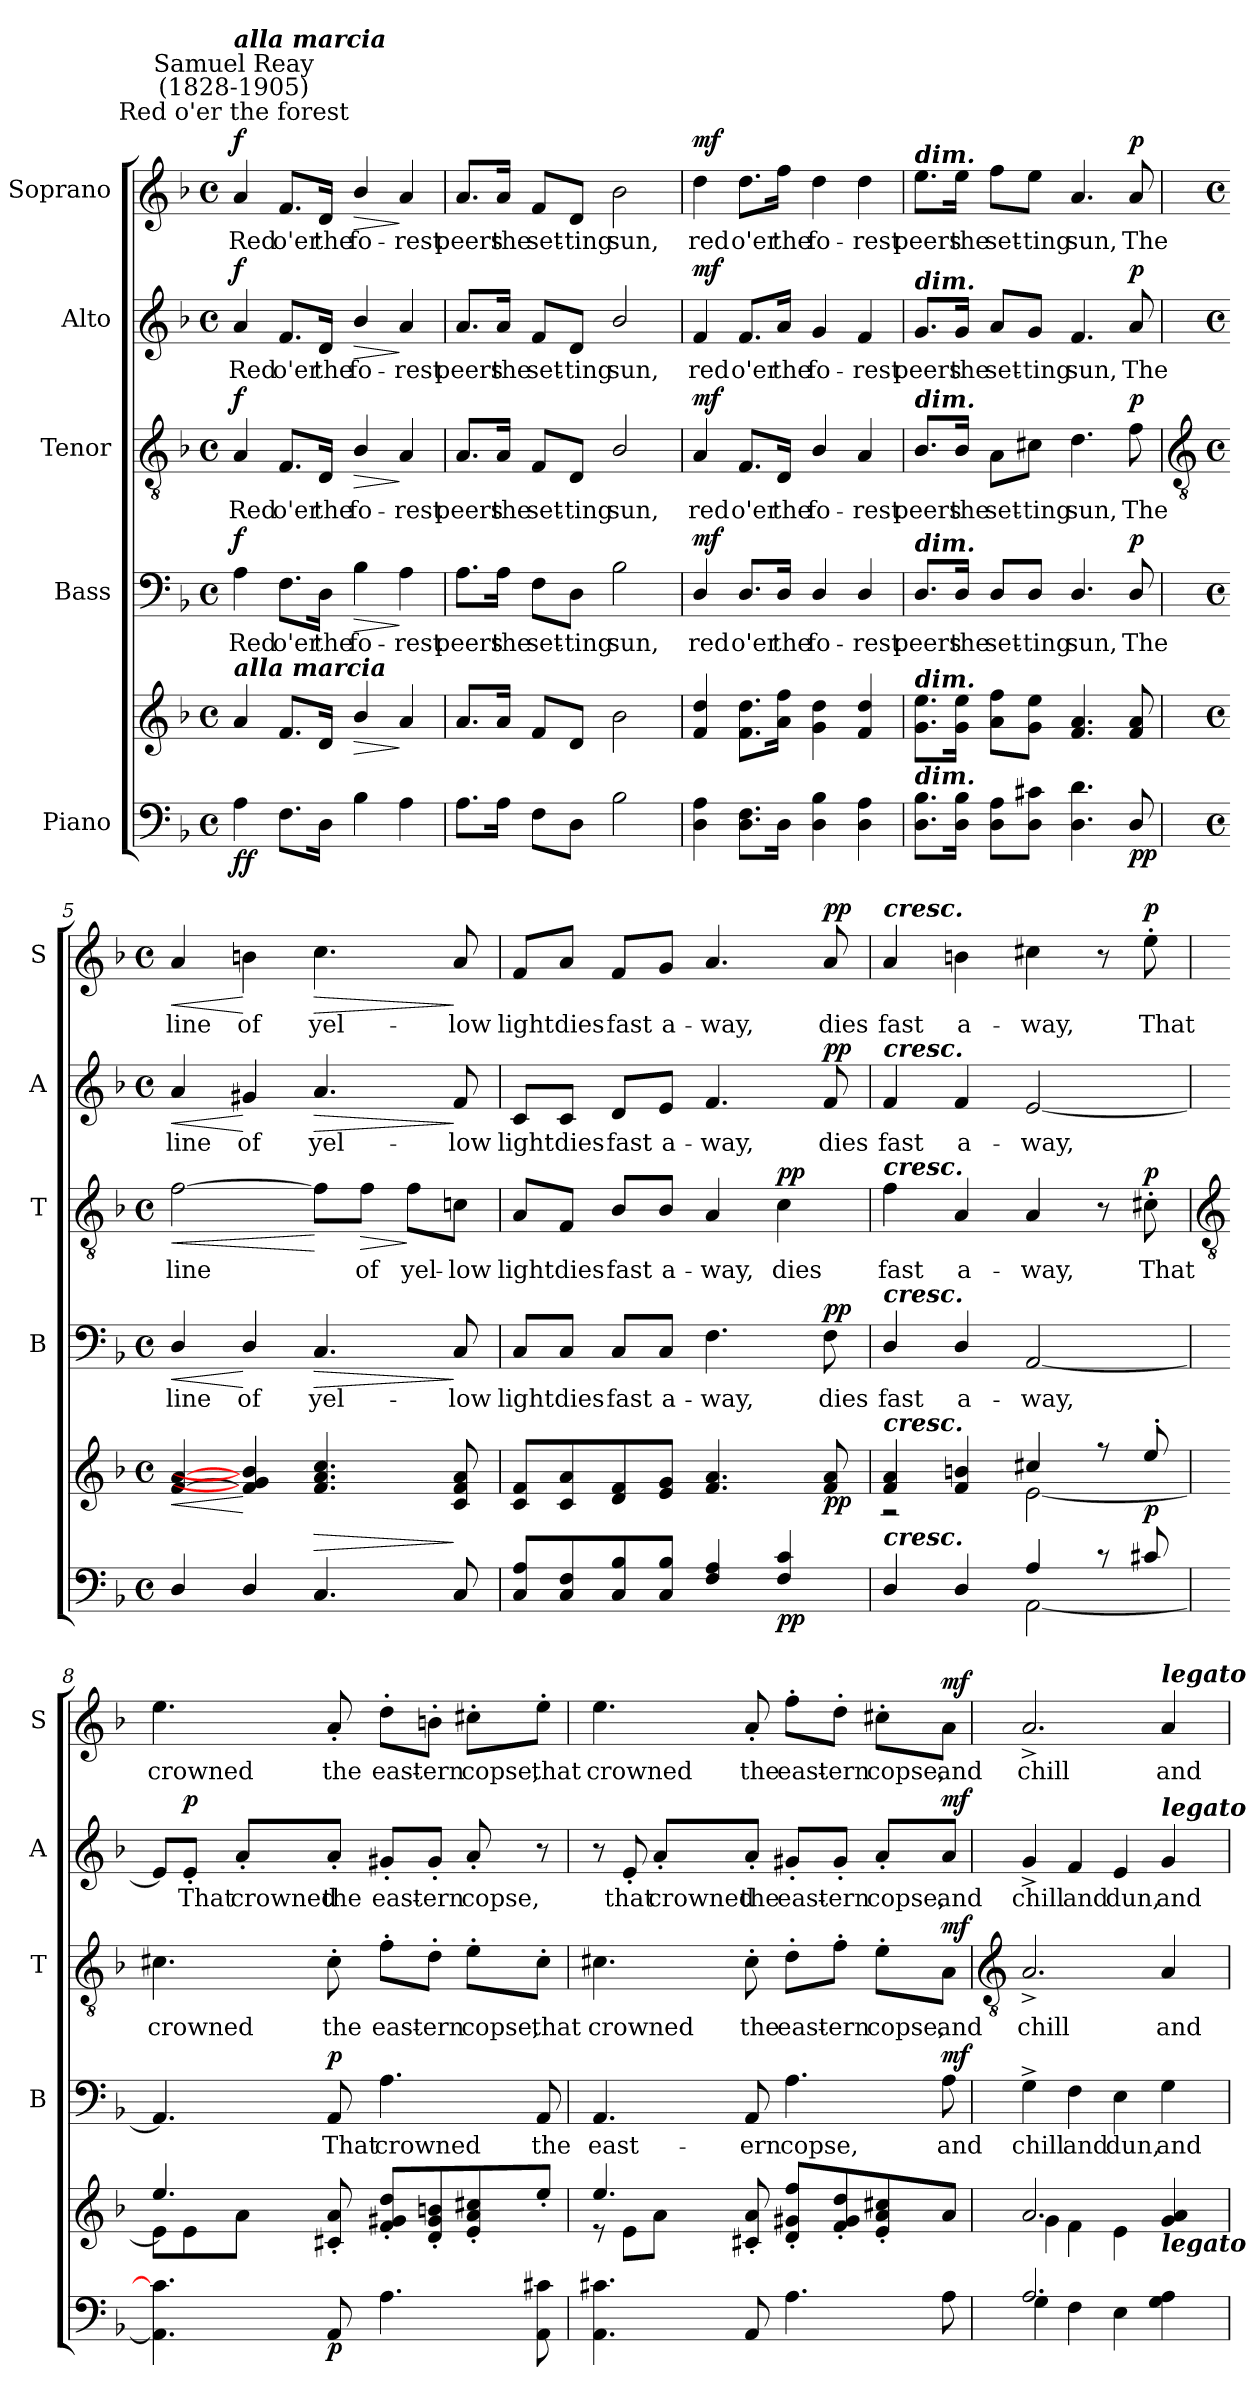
**kern	**kern	**dynam	**kern	**text	**dynam	**kern	**text	**dynam	**kern	**text	**dynam	**kern	**text	**dynam
*part5	*part5	*part5	*part4	*part4	*part4	*part3	*part3	*part3	*part2	*part2	*part2	*part1	*part1	*part1
*staff6	*staff5	*staff5/6	*staff4	*staff4	*staff4	*staff3	*staff3	*staff3	*staff2	*staff2	*staff2	*staff1	*staff1	*staff1
*I"Piano	*	*	*I"Bass	*	*	*I"Tenor	*	*	*I"Alto	*	*	*I"Soprano	*	*
*	*	*	*I'B	*	*	*I'T	*	*	*I'A	*	*	*I'S	*	*
*clefF4	*clefG2	*	*clefF4	*	*	*clefGv2	*	*	*clefG2	*	*	*clefG2	*	*
*k[b-]	*k[b-]	*	*k[b-]	*	*	*k[b-]	*	*	*k[b-]	*	*	*k[b-]	*	*
*F:	*F:	*	*F:	*	*	*F:	*	*	*F:	*	*	*F:	*	*
*M4/4	*M4/4	*	*M4/4	*	*	*M4/4	*	*	*M4/4	*	*	*M4/4	*	*
*met(c)	*met(c)	*	*met(c)	*	*	*met(c)	*	*	*met(c)	*	*	*met(c)	*	*
*MM92	*MM92	*	*MM92	*	*	*MM92	*	*	*MM92	*	*	*MM92	*	*
=1	=1	=1	=1	=1	=1	=1	=1	=1	=1	=1	=1	=1	=1	=1
!	!	!	!	!	!	!	!	!	!	!	!	!LO:TX:a:cj:t=Red o'er the forest	!	!
!	!	!	!	!	!	!	!	!	!	!	!	!LO:TX:a:cj:t=Samuel Reay\n(1828-1905)	!	!
!	!	!	!	!	!	!	!	!	!	!	!	!LO:TX:a:Bi:t=alla marcia	!	!
!	!LO:TX:a:Bi:t=alla marcia	!	!	!	!	!	!	!	!	!	!	!	!	!
!	!	!LO:DY:b=2	!	!LO:LY:b	!	!	!LO:LY:b	!	!	!LO:LY:b	!	!	!LO:LY:b	!
!	!	!LO:DY:n=1:b	!	!	!LO:DY:b	!	!	!LO:DY:b	!	!	!LO:DY:b	!	!	!LO:DY:b
4A\	4a	f f	4A	Red	f	4A	Red	f	4a	Red	f	4a	Red	f
!	!	!	!	!LO:LY:b	!	!	!LO:LY:b	!	!	!LO:LY:b	!	!	!LO:LY:b	!
8.FL	8.fL	.	8.F\L	o'er	.	8.F/L	o'er	.	8.f/L	o'er	.	8.f/L	o'er	.
!	!	!	!	!LO:LY:b	!	!	!LO:LY:b	!	!	!LO:LY:b	!	!	!LO:LY:b	!
16DJ	16dJ	.	16D\Jk	the	.	16D/Jk	the	.	16d/Jk	the	.	16d/Jk	the	.
!	!	!LO:HP:b	!	!LO:LY:b	!LO:HP:b	!	!LO:LY:b	!LO:HP:b	!	!LO:LY:b	!LO:HP:b	!	!LO:LY:b	!LO:HP:b
4B-\	4b-/	>	4B-\	fo-	>	4B-/	fo-	>	4b-/	fo-	>	4b-/	fo-	>
!	!	!	!	!LO:LY:b	!	!	!LO:LY:b	!	!	!LO:LY:b	!	!	!LO:LY:b	!
4A	4a	]	4A	-rest	]	4A	-rest	]	4a	-rest	]	4a	-rest	]
=2	=2	=2	=2	=2	=2	=2	=2	=2	=2	=2	=2	=2	=2	=2
!	!	!	!	!LO:LY:b	!	!	!LO:LY:b	!	!	!LO:LY:b	!	!	!LO:LY:b	!
8.AL	8.aL	.	8.A\L	peers	.	8.A/L	peers	.	8.a/L	peers	.	8.a/L	peers	.
!	!	!	!	!LO:LY:b	!	!	!LO:LY:b	!	!	!LO:LY:b	!	!	!LO:LY:b	!
16AJ	16aJ	.	16A\Jk	the	.	16A/Jk	the	.	16a/Jk	the	.	16a/Jk	the	.
!	!	!	!	!LO:LY:b	!	!	!LO:LY:b	!	!	!LO:LY:b	!	!	!LO:LY:b	!
8FL	8fL	.	8F\L	set-	.	8F/L	set-	.	8f/L	set-	.	8f/L	set-	.
!	!	!	!	!LO:LY:b	!	!	!LO:LY:b	!	!	!LO:LY:b	!	!	!LO:LY:b	!
8DJ	8dJ	.	8D\J	-ting	.	8D/J	-ting	.	8d/J	-ting	.	8d/J	-ting	.
!	!	!	!	!LO:LY:b	!	!	!LO:LY:b	!	!	!LO:LY:b	!	!	!LO:LY:b	!
2B-	2b-	.	2B-	sun,	.	2B-/	sun,	.	2b-/	sun,	.	2b-	sun,	.
=3	=3	=3	=3	=3	=3	=3	=3	=3	=3	=3	=3	=3	=3	=3
!	!	!LO:DY:b=2	!	!LO:LY:b	!	!	!LO:LY:b	!	!	!LO:LY:b	!	!	!LO:LY:b	!
!	!	!LO:DY:n=1:b	!	!	!LO:DY:b	!	!	!LO:DY:b	!	!	!LO:DY:b	!	!	!LO:DY:b
4D\ 4A\	4f 4dd	mf mf	4D/	red	mf	4A	red	mf	4f	red	mf	4dd	red	mf
!	!	!	!	!LO:LY:b	!	!	!LO:LY:b	!	!	!LO:LY:b	!	!	!LO:LY:b	!
8.D\ 8.F\L	8.f 8.ddL	.	8.D/L	o'er	.	8.F/L	o'er	.	8.f/L	o'er	.	8.dd\L	o'er	.
!	!	!	!	!LO:LY:b	!	!	!LO:LY:b	!	!	!LO:LY:b	!	!	!LO:LY:b	!
16D\J	16a 16ffJ	.	16D/Jk	the	.	16D/Jk	the	.	16a/Jk	the	.	16ff\Jk	the	.
!	!	!	!	!LO:LY:b	!	!	!LO:LY:b	!	!	!LO:LY:b	!	!	!LO:LY:b	!
4D\ 4B-\	4g 4dd	.	4D/	fo-	.	4B-/	fo-	.	4g	fo-	.	4dd	fo-	.
!	!	!	!	!LO:LY:b	!	!	!LO:LY:b	!	!	!LO:LY:b	!	!	!LO:LY:b	!
4D\ 4A\	4f 4dd	.	4D/	-rest	.	4A	-rest	.	4f	-rest	.	4dd	-rest	.
=4	=4	=4	=4	=4	=4	=4	=4	=4	=4	=4	=4	=4	=4	=4
!	!	!	!	!	!	!	!	!	!	!	!	!LO:TX:a:Bi:t=dim.	!	!
!	!	!	!	!	!	!	!	!	!LO:TX:a:Bi:t=dim.	!	!	!	!	!
!	!	!	!	!	!	!LO:TX:a:Bi:t=dim.	!	!	!	!	!	!	!	!
!	!	!	!LO:TX:a:Bi:t=dim.	!	!	!	!	!	!	!	!	!	!	!
!	!LO:TX:a:Bi:t=dim.	!	!	!	!	!	!	!	!	!	!	!	!	!
!LO:TX:a:Bi:t=dim.	!	!	!	!	!	!	!	!	!	!	!	!	!	!
!	!	!	!	!LO:LY:b	!	!	!LO:LY:b	!	!	!LO:LY:b	!	!	!LO:LY:b	!
8.D 8.B-L	8.g 8.eeL	.	8.D/L	peers	.	8.B-/L	peers	.	8.g/L	peers	.	8.ee\L	peers	.
!	!	!	!	!LO:LY:b	!	!	!LO:LY:b	!	!	!LO:LY:b	!	!	!LO:LY:b	!
16D 16B-J	16g 16eeJ	.	16D/Jk	the	.	16B-/Jk	the	.	16g/Jk	the	.	16ee\Jk	the	.
!	!	!	!	!LO:LY:b	!	!	!LO:LY:b	!	!	!LO:LY:b	!	!	!LO:LY:b	!
8D 8AL	8a 8ffL	.	8D/L	set-	.	8A\L	set-	.	8a/L	set-	.	8ff\L	set-	.
!	!	!	!	!LO:LY:b	!	!	!LO:LY:b	!	!	!LO:LY:b	!	!	!LO:LY:b	!
8D 8c#XJ	8g 8eeJ	.	8D/J	-ting	.	8c#X\J	-ting	.	8g/J	-ting	.	8ee\J	-ting	.
!	!	!	!	!LO:LY:b	!	!	!LO:LY:b	!	!	!LO:LY:b	!	!	!LO:LY:b	!
4.D 4.d	4.f 4.a	.	4.D/	sun,	.	4.d	sun,	.	4.f	sun,	.	4.a	sun,	.
!	!	!LO:DY:b=2	!	!LO:LY:b	!	!	!LO:LY:b	!	!	!LO:LY:b	!	!	!LO:LY:b	!
!	!	!LO:DY:n=1:b	!	!	!LO:DY:b	!	!	!LO:DY:b	!	!	!LO:DY:b	!	!	!LO:DY:b
8D/	8f 8a	p p	8D/	The	p	8f	The	p	8a	The	p	8a	The	p
!!LO:LB:g=z
=5	=5	=5	=5	=5	=5	=5	=5	=5	=5	=5	=5	=5	=5	=5
*	*	*	*	*	*	*clefGv2	*	*	*	*	*	*	*	*
*M4/4	*M4/4	*	*M4/4	*	*	*M4/4	*	*	*M4/4	*	*	*M4/4	*	*
*met(c)	*met(c)	*	*met(c)	*	*	*met(c)	*	*	*met(c)	*	*	*met(c)	*	*
*^	*	*	*	*	*	*	*	*	*	*	*	*	*	*
!	!	!	!LO:HP:b	!	!LO:LY:b	!LO:HP:b	!	!LO:LY:b	!LO:HP:b	!	!LO:LY:b	!LO:HP:b	!	!LO:LY:b	!LO:HP:b
*	*	*^	*	*	*	*	*	*	*	*	*	*	*	*	*
4D/	1ryy	[4f [4a	1ryy	<	4D/	line	<	[2f	line	<	4a	line	<	4a	line	<
!	!	!	!	!	!	!LO:LY:b	!	!	!	!	!	!LO:LY:b	!	!	!LO:LY:b	!
4D/	.	4f] 4g-] 4b]	.	[	4D/	of	[	.	.	.	4g#X	of	[	4bn	of	[
!	!	!	!	!LO:HP:b	!	!LO:LY:b	!LO:HP:b	!	!	!	!	!LO:LY:b	!LO:HP:b	!	!LO:LY:b	!LO:HP:b
4.C	.	4.f 4.a 4.cc	.	>	4.C	yel-	>	8f\L]	.	[	4.a	yel-	>	4.cc	yel-	>
!	!	!	!	!	!	!	!	!	!LO:LY:b	!LO:HP:b	!	!	!	!	!	!
.	.	.	.	.	.	.	.	8f\J	of	>	.	.	.	.	.	.
!	!	!	!	!	!	!	!	!	!LO:LY:b	!	!	!	!	!	!	!
.	.	.	.	.	.	.	.	8f\L	yel-	]	.	.	.	.	.	.
!	!	!	!	!	!	!LO:LY:b	!	!	!LO:LY:b	!	!	!LO:LY:b	!	!	!LO:LY:b	!
8C	.	8c 8f 8a	.	]	8C	-low	]	8cn\J	-low	.	8f	-low	]	8a	-low	]
=6	=6	=6	=6	=6	=6	=6	=6	=6	=6	=6	=6	=6	=6	=6	=6	=6
!	!	!	!	!	!	!LO:LY:b	!	!	!LO:LY:b	!	!	!LO:LY:b	!	!	!LO:LY:b	!
8C 8AL	1ryy	8c 8fL	1ryy	.	8C/L	light	.	8A/L	light	.	8c/L	light	.	8f/L	light	.
!	!	!	!	!	!	!LO:LY:b	!	!	!LO:LY:b	!	!	!LO:LY:b	!	!	!LO:LY:b	!
8C 8F	.	8c 8a	.	.	8C/J	dies	.	8F/J	dies	.	8c/J	dies	.	8a/J	dies	.
!	!	!	!	!	!	!LO:LY:b	!	!	!LO:LY:b	!	!	!LO:LY:b	!	!	!LO:LY:b	!
8C 8B-	.	8d 8f	.	.	8C/L	fast	.	8B-/L	fast	.	8d/L	fast	.	8f/L	fast	.
!	!	!	!	!	!	!LO:LY:b	!	!	!LO:LY:b	!	!	!LO:LY:b	!	!	!LO:LY:b	!
8C 8B-J	.	8e 8gJ	.	.	8C/J	a-	.	8B-/J	a-	.	8e/J	a-	.	8g/J	a-	.
!	!	!	!	!	!	!LO:LY:b	!	!	!LO:LY:b	!	!	!LO:LY:b	!	!	!LO:LY:b	!
4F 4A	.	4.f 4.a	.	.	4.F	-way,	.	4A	-way,	.	4.f	-way,	.	4.a	-way,	.
!	!	!	!	!LO:DY:b=2	!	!	!	!	!LO:LY:b	!LO:DY:b	!	!	!	!	!	!
4F 4c	.	.	.	pp	.	.	.	4c	dies	pp	.	.	.	.	.	.
!	!	!	!	!LO:DY:b	!	!LO:LY:b	!LO:DY:b	!	!	!	!	!LO:LY:b	!LO:DY:b	!	!LO:LY:b	!LO:DY:b
.	.	8f 8a	.	pp	8F	dies	pp	.	.	.	8f	dies	pp	8a	dies	pp
=7	=7	=7	=7	=7	=7	=7	=7	=7	=7	=7	=7	=7	=7	=7	=7	=7
!	!	!	!	!	!	!	!	!	!	!	!	!	!	!LO:TX:a:Bi:t=cresc.	!	!
!	!	!	!	!	!	!	!	!	!	!	!LO:TX:a:Bi:t=cresc.	!	!	!	!	!
!	!	!	!	!	!	!	!	!LO:TX:a:Bi:t=cresc.	!	!	!	!	!	!	!	!
!	!	!	!	!	!LO:TX:a:Bi:t=cresc.	!	!	!	!	!	!	!	!	!	!	!
!	!	!LO:TX:a:Bi:t=cresc.	!	!	!	!	!	!	!	!	!	!	!	!	!	!
!LO:TX:a:Bi:t=cresc.	!	!	!	!	!	!	!	!	!	!	!	!	!	!	!	!
!	!	!	!	!	!	!LO:LY:b	!	!	!LO:LY:b	!	!	!LO:LY:b	!	!	!LO:LY:b	!
2ryy	4D/	4f 4a	2r	.	4D/	fast	.	4f	fast	.	4f	fast	.	4a	fast	.
!	!	!	!	!	!	!LO:LY:b	!	!	!LO:LY:b	!	!	!LO:LY:b	!	!	!LO:LY:b	!
.	4D/	4f 4bn	.	.	4D/	a-	.	4A	a-	.	4f	a-	.	4bn	a-	.
!	!	!	!	!	!	!LO:LY:b	!	!	!LO:LY:b	!	!	!LO:LY:b	!	!	!LO:LY:b	!
4A/	[2AA\	4cc#X/	[2e\	.	[2AA	-way,	.	4A	-way,	.	[2e	-way,	.	4cc#X	-way,	.
8r	.	8r	.	.	.	.	.	8r	.	.	.	.	.	8r	.	.
!	!	!	!	!LO:DY:b	!	!	!	!	!LO:LY:b	!LO:DY:b	!	!	!	!	!LO:LY:b	!LO:DY:b
8c#X/	.	8ee'/	.	p	.	.	.	8c#X'	That	p	.	.	.	8ee'	That	p
*v	*v	*	*	*	*	*	*	*	*	*	*	*	*	*	*	*
!!LO:LB:g=z
=8	=8	=8	=8	=8	=8	=8	=8	=8	=8	=8	=8	=8	=8	=8	=8
*	*	*	*	*	*	*	*clefGv2	*	*	*	*	*	*	*	*
!	!	!	!	!	!	!	!	!LO:LY:b	!	!	!	!	!	!LO:LY:b	!
4.AA] 4.c#]	4.ee/	8e\L]	.	4.AA]	.	.	4.c#X	crowned	.	8e/L]	.	.	4.ee	crowned	.
!	!	!	!	!	!	!	!	!	!	!	!LO:LY:b	!LO:DY:b	!	!	!
.	.	8e\	.	.	.	.	.	.	.	8e'/J	That	p	.	.	.
!	!	!	!	!	!	!	!	!	!	!	!LO:LY:b	!	!	!	!
.	.	8a\J	.	.	.	.	.	.	.	8a'/L	crowned	.	.	.	.
!	!	!	!LO:DY:b=2	!	!LO:LY:b	!LO:DY:b	!	!LO:LY:b	!	!	!LO:LY:b	!	!	!LO:LY:b	!
8AA	8c#X' 8a'	8ryy	p	8AA	That	p	8c#'	the	.	8a'/J	the	.	8a'	the	.
!	!	!	!	!	!LO:LY:b	!	!	!LO:LY:b	!	!	!LO:LY:b	!	!	!LO:LY:b	!
4.A	8f' 8g#X' 8dd'L	2ryy	.	4.A	crowned	.	8f'\L	east-	.	8g#X'/L	east-	.	8dd'\L	east-	.
!	!	!	!	!	!	!	!	!LO:LY:b	!	!	!LO:LY:b	!	!	!LO:LY:b	!
.	8d' 8g#' 8bn'	.	.	.	.	.	8d'\J	-ern	.	8g#'/J	-ern	.	8bn'\J	-ern	.
!	!	!	!	!	!	!	!	!LO:LY:b	!	!	!LO:LY:b	!	!	!LO:LY:b	!
.	8e' 8a' 8cc#X'	.	.	.	.	.	8e'\L	copse,	.	8a'	copse,	.	8cc#X'\L	copse,	.
!	!	!	!	!	!LO:LY:b	!	!	!LO:LY:b	!	!	!	!	!	!LO:LY:b	!
8AA 8c#	8ee'J	.	.	8AA	the	.	8c#'\J	that	.	8r	.	.	8ee'\J	that	.
=9	=9	=9	=9	=9	=9	=9	=9	=9	=9	=9	=9	=9	=9	=9	=9
!	!	!	!	!	!LO:LY:b	!	!	!LO:LY:b	!	!	!	!	!	!LO:LY:b	!
4.AA 4.c#X	4.ee/	8r	.	4.AA	east-	.	4.c#X	crowned	.	8r	.	.	4.ee	crowned	.
!	!	!	!	!	!	!	!	!	!	!	!LO:LY:b	!	!	!	!
.	.	8e\L	.	.	.	.	.	.	.	8e'	that	.	.	.	.
!	!	!	!	!	!	!	!	!	!	!	!LO:LY:b	!	!	!	!
.	.	8a\J	.	.	.	.	.	.	.	8a'/L	crowned	.	.	.	.
!	!	!	!	!	!LO:LY:b	!	!	!LO:LY:b	!	!	!LO:LY:b	!	!	!LO:LY:b	!
8AA	8c#X' 8a'	2ryy	.	8AA	-ern	.	8c#'	the	.	8a'/J	the	.	8a'	the	.
!	!	!	!	!	!LO:LY:b	!	!	!LO:LY:b	!	!	!LO:LY:b	!	!	!LO:LY:b	!
4.A	8d' 8g#X' 8ff'L	.	.	4.A	copse,	.	8d'\L	east-	.	8g#X'/L	east-	.	8ff'\L	east-	.
!	!	!	!	!	!	!	!	!LO:LY:b	!	!	!LO:LY:b	!	!	!LO:LY:b	!
.	8f' 8g#' 8dd'	.	.	.	.	.	8f'\J	-ern	.	8g#'/J	-ern	.	8dd'\J	-ern	.
!	!	!	!	!	!	!	!	!LO:LY:b	!	!	!LO:LY:b	!	!	!LO:LY:b	!
.	8e' 8a' 8cc#X'	.	.	.	.	.	8e'\L	copse,	.	8a'/L	copse,	.	8cc#X'\L	copse,	.
!	!	!	!LO:DY:b=2	!	!LO:LY:b	!	!	!LO:LY:b	!	!	!LO:LY:b	!	!	!LO:LY:b	!
!	!	!	!LO:DY:n=1:b	!	!	!LO:DY:b	!	!	!LO:DY:b	!	!	!LO:DY:b	!	!	!LO:DY:b
8A	8aJ	8ryy	mf mf	8A	and	mf	8A\J	and	mf	8a/J	and	mf	8a\J	and	mf
!!LO:LB:g=z
=10	=10	=10	=10	=10	=10	=10	=10	=10	=10	=10	=10	=10	=10	=10	=10
*	*	*	*	*	*	*	*clefGv2	*	*	*	*	*	*	*	*
*^	*	*	*	*	*	*	*	*	*	*	*	*	*	*	*
!	!	!	!	!	!	!LO:LY:b	!	!	!LO:LY:b	!	!	!LO:LY:b	!	!	!LO:LY:b	!
2.A/	4G	2.a	4g\	.	4G^	chill	.	2.A^	chill	.	4g^	chill	.	2.a^	chill	.
!	!	!	!	!	!	!LO:LY:b	!	!	!	!	!	!LO:LY:b	!	!	!	!
.	4F	.	4f\	.	4F	and	.	.	.	.	4f	and	.	.	.	.
!	!	!	!	!	!	!LO:LY:b	!	!	!	!	!	!LO:LY:b	!	!	!	!
.	4E	.	4e\	.	4E	dun,	.	.	.	.	4e	dun,	.	.	.	.
!	!	!	!	!	!	!	!	!	!	!	!	!	!	!LO:TX:a:Bi:t=legato	!	!
!	!	!	!	!	!	!	!	!	!	!	!LO:TX:a:Bi:t=legato	!	!	!	!	!
!	!	!LO:TX:b:Bi:t=legato	!	!	!	!	!	!	!	!	!	!	!	!	!	!
!	!	!	!	!	!	!LO:LY:b	!	!	!LO:LY:b	!	!	!LO:LY:b	!	!	!LO:LY:b	!
4ryy	4G 4A	4g 4a	4ryy	.	4G	and	.	4A	and	.	4g	and	.	4a	and	.
*v	*v	*	*	*	*	*	*	*	*	*	*	*	*	*	*	*
*	*v	*v	*	*	*	*	*	*	*	*	*	*	*	*	*
=	=	=	=	=	=	=	=	=	=	=	=	=	=	=
*-	*-	*-	*-	*-	*-	*-	*-	*-	*-	*-	*-	*-	*-	*-
